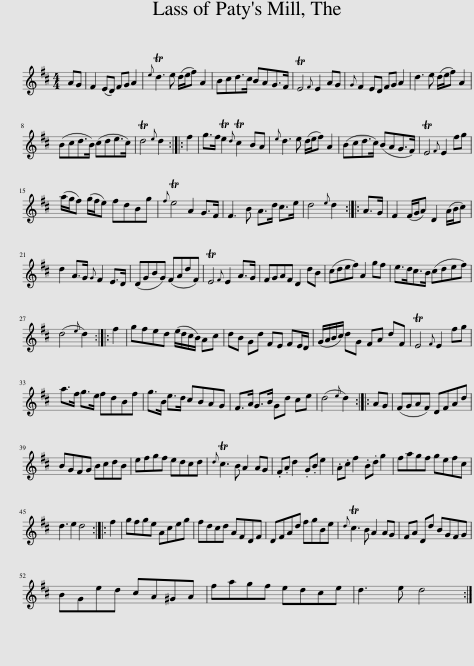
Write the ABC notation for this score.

X:1
L:1/8
M:4/4
I:linebreak $
K:D
V:1 treble
V:1
 AG | F2 (ED) FG A2 |{e} Td3 e (d/e/f) A2 | Bcd>c BAG>F | TE4{F} E2 AG | %5
{G} F2 ED FG A2 | d3 e (d/e/f) A2 |$ (Bcd>B) (cde>c) | Td4{e} d2 :: f2 | %10
 g>f Te2{d} Tc2 BA |{e} d3 e (d/e/f) A2 | (Bcd>c) (BAG>F) | TE4{F} E2 fg |$ (a/g/f) (g/f/e) fdBg | %15
{f} Te4 A2 G>F | F3 B A>d c>e | d4{e} d2 :: A>G | F2 (F/G/A) D2 (A/B/c) |$ %20
 d2 A>G{G} F2 E>D | (DGBG) (FAdF) | TE4{F} E2 A>G | FGAF D2 dB | (cdef) A2 gf | %25
 e>dc>B (cdef) |$ (d4{e} d2) :: f2 | gfed (e/d/c/B/) Ac | dB Gd FE FE/D/ | %30
 (G/A/B/c/) dG FA dF | TE4{F} E2 fg |$ a>f g>e fdBf | g>B e>d cBAG | F>A G>B Gd ce | %35
 (d4{e} d2) :: AG | (FGAF) DFAd |$ BGFG BcdB | efgf edcd | %40
{d} Tc3 B A2 AG | .F.A d2 .G.B e2 | .A.c f2 .B.d g2 | fagf gefc |$ d3 e2 d4 :: %45
 f2 | gfge Aceg | fdcd AFDF | DFAd fgBe |{d} Tc3 B A2 AG | %50
 FA Dd BGFG |$ BGed cA^GA | fagf edce | d3 e d4 :| %54
